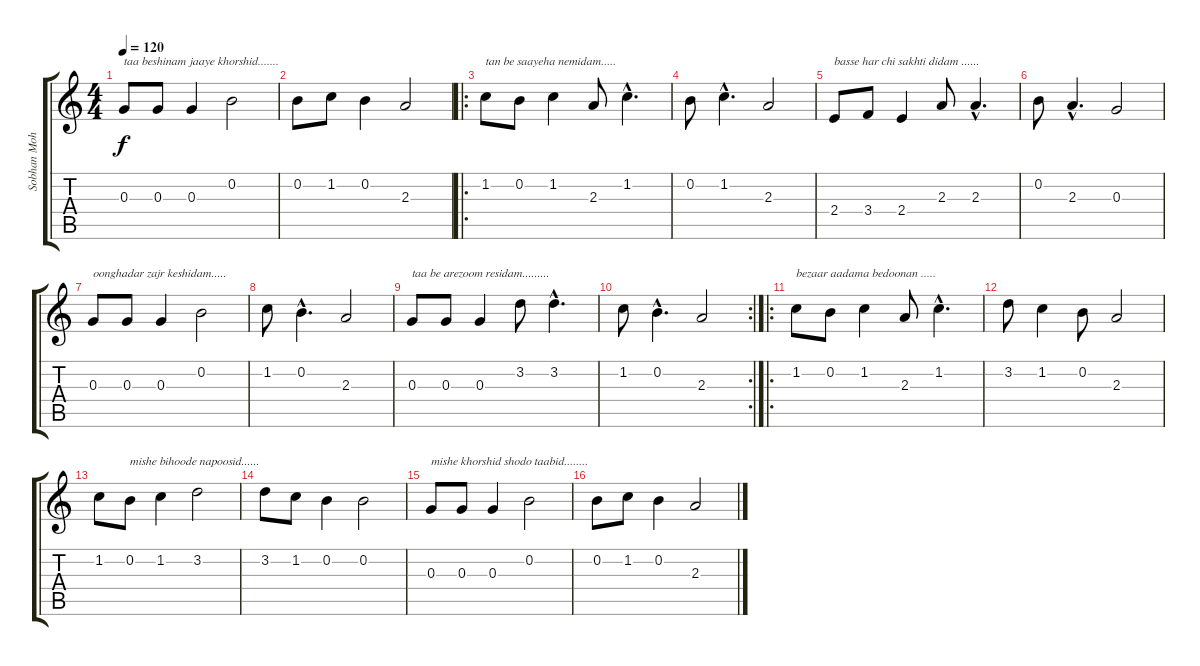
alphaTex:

\track ("Sobhan Mohammadian" "Sobhan Moh") {instrument acousticguitarnylon}
\staff {score tabs}
\tuning (E4 B3 G3 D3 A2 E2) {hide}
\ts (4 4)
\tempo 120
\clef g2
\ks c
0.3.8{txt "taa beshinam jaaye khorshid......." dy f} 0.3.8 0.3.4 0.2.2 |
0.2.8 1.2.8 0.2.4 2.3.2 |
\ro
1.2.8{txt "tan be saayeha nemidam....."} 0.2.8 1.2.4 2.3.8 1.2{hac}.4{d} |
0.2.8 1.2{hac}.4{d} 2.3.2 |
2.4.8{txt "basse har chi sakhti didam ......"} 3.4.8 2.4.4 2.3.8 2.3{hac}.4{d} |
0.2.8 2.3{hac}.4{d} 0.3.2 |
0.3.8{txt "oonghadar zajr keshidam....."} 0.3.8 0.3.4 0.2.2 |
1.2.8 0.2{hac}.4{d} 2.3.2 |
0.3.8{txt "taa be arezoom residam........."} 0.3.8 0.3.4 3.2.8 3.2{hac}.4{d} |
\rc 2
1.2.8 0.2{hac}.4{d} 2.3.2 |
\ro
1.2.8{txt "bezaar aadama bedoonan ....."} 0.2.8 1.2.4 2.3.8 1.2{hac}.4{d} |
3.2.8 1.2.4 0.2.8 2.3.2 |
1.2.8 0.2.8{txt "mishe bihoode napoosid......"} 1.2.4 3.2.2 |
3.2.8 1.2.8 0.2.4 0.2.2 |
0.3.8{txt "mishe khorshid shodo taabid........"} 0.3.8 0.3.4 0.2.2 |
0.2.8 1.2.8 0.2.4 2.3.2
